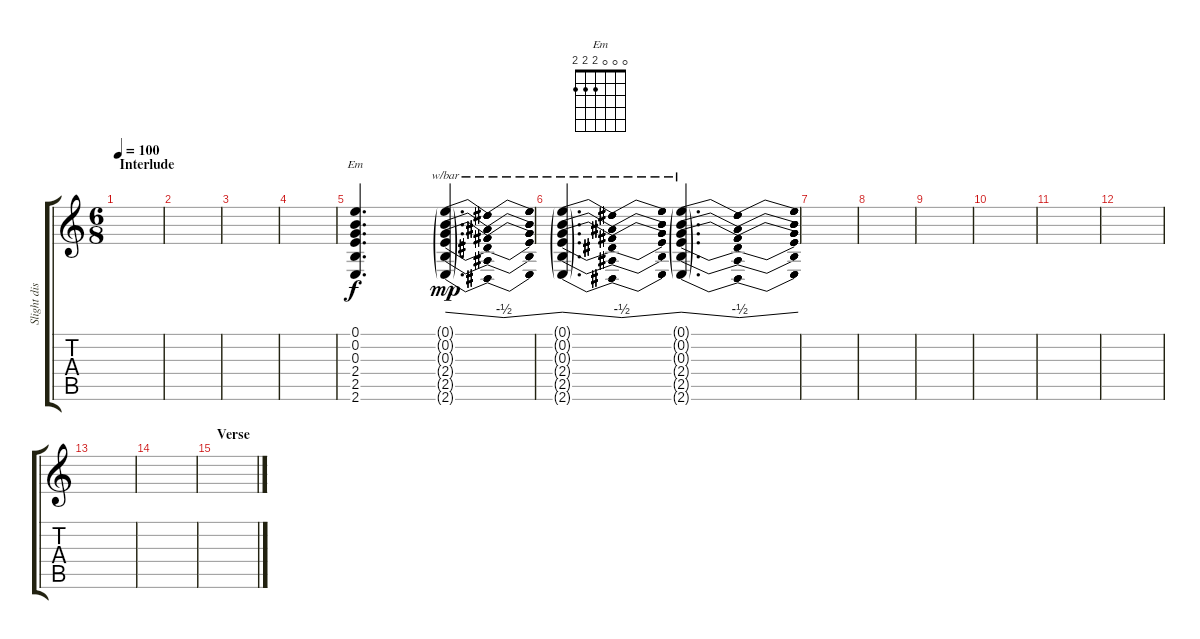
\track ("Slight dist." "Slight dis") {instrument overdrivenguitar}
\staff {score tabs}
\tuning (E4 B3 G3 D3 A2 D2) {hide}
\chord ("Em" 0 0 0 2 2 2)
\ts (6 8)
\section ("" "Interlude")
\tempo 100
\clef g2
\ks c
|
|
|
|
(0.1 0.2 0.3 2.4 2.5 2.6).4{d ch "Em" dy f} (0.1{g} 0.2{g} 0.3{g} 2.4{g} 2.5{g} 2.6{g}).4{d tbe (dip default 0 0 30 -2 60 0) dy mp} |
(0.1{g} 0.2{g} 0.3{g} 2.4{g} 2.5{g} 2.6{g}).4{d tbe (dip default 0 0 30 -2 60 0)} (0.1{g} 0.2{g} 0.3{g} 2.4{g} 2.5{g} 2.6{g}).4{d tbe (dip default 0 0 30 -2 60 0)} |
|
|
|
|
|
|
|
|
\section ("" "Verse")
